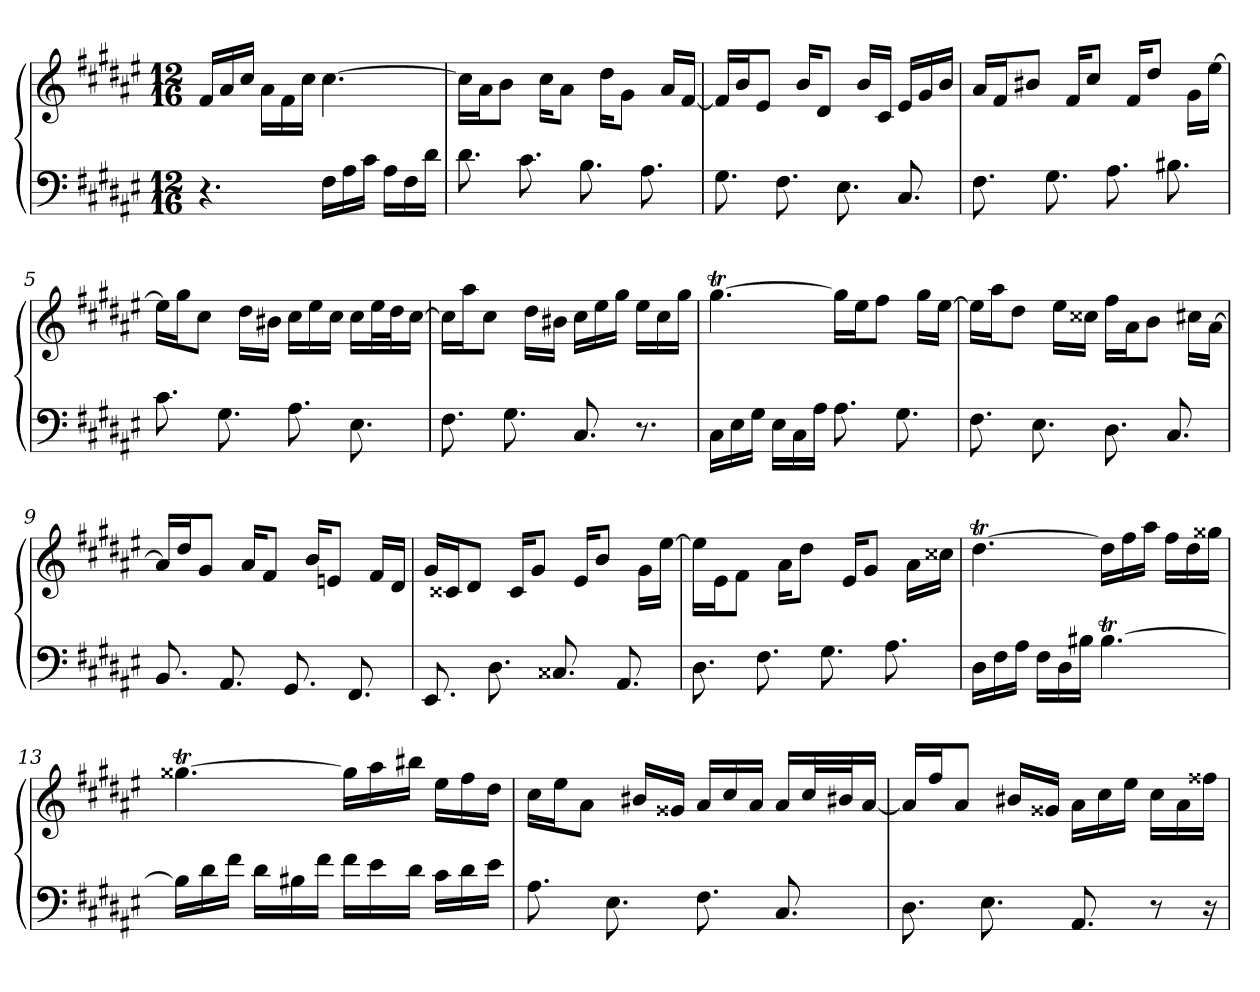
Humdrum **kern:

**kern	**kern
*part1	*part1
*staff2	*staff1
*clefF4	*clefG2
*k[f#c#g#d#a#e#]	*k[f#c#g#d#a#e#]
*F#:	*F#:
*M12/16	*M12/16
*MM84	*MM84
=1	=1
4.r	16f#/LL
.	16a#/
.	16cc#/JJ
.	16a#\LL
.	16f#\
.	16cc#\JJ
16F#\LL	[4.cc#
16A#\	.
16c#\JJ	.
16A#\LL	.
16F#\	.
16d#\JJ	.
=2	=2
8.d#	16cc#\LL]
.	16a#\J
.	8b\J
8.c#	.
.	16cc#\KL
.	8a#\J
8.B	.
.	16dd#\KL
.	8g#\J
8.A#	.
.	16a#/LL
.	[16f#/JJ
=3	=3
8.G#	16f#/LL]
.	16b/J
.	8e#/J
8.F#	.
.	16b/KL
.	8d#/J
8.E#	.
.	16b/LL
.	16c#/JJ
8.C#	16e#/LL
.	16g#/
.	16b/JJ
=4	=4
8.F#	16a#/LL
.	16f#/J
.	8b#X/J
8.G#	.
.	16f#/KL
.	8cc#/J
8.A#	.
.	16f#/KL
.	8dd#/J
8.B#X	.
.	16g#\LL
.	[16ee#\JJ
=5	=5
8.c#	16ee#\LL]
.	16gg#\J
.	8cc#\J
8.G#	.
.	16dd#\LL
.	16b#X\JJ
8.A#	16cc#\LL
.	16ee#\
.	16cc#\JJ
8.E#	16cc#\LL
.	32ee#\L
.	32dd#\J
.	[16cc#\JJ
=6	=6
8.F#	16cc#\LL]
.	16aa#\J
.	8cc#\J
8.G#	.
.	16dd#\LL
.	16b#X\JJ
8.C#	16cc#\LL
.	16ee#\
.	16gg#\JJ
8.r	16ee#\LL
.	16cc#\
.	16gg#\JJ
=7	=7
16C#\LL	[4.gg#T
16E#\	.
16G#\JJ	.
16E#\LL	.
16C#\	.
16A#\JJ	.
8.A#	16gg#\LL]
.	16ee#\J
.	8ff#\J
8.G#	.
.	16gg#\LL
.	[16ee#\JJ
=8	=8
8.F#	16ee#\LL]
.	16aa#\J
.	8dd#\J
8.E#	.
.	16ee#\LL
.	16cc##X\JJ
8.D#	16ff#\LL
.	16a#\J
.	8b\J
8.C#	.
.	16cc#X\LL
.	[16a#\JJ
=9	=9
8.BB	16a#/LL]
.	16dd#/J
.	8g#/J
8.AA#	.
.	16a#/KL
.	8f#/J
8.GG#	.
.	16b/KL
.	8en/J
8.FF#	.
.	16f#/LL
.	16d#/JJ
=10	=10
8.EE#	16g#/LL
.	16c##X/J
.	8d#/J
8.D#	.
.	16c##/KL
.	8g#/J
8.C##X	.
.	16e#/KL
.	8b/J
8.AA#	.
.	16g#\LL
.	[16ee#\JJ
=11	=11
8.D#	16ee#\LL]
.	16e#\J
.	8f#\J
8.F#	.
.	16a#\KL
.	8dd#\J
8.G#	.
.	16e#/KL
.	8g#/J
8.A#	.
.	16a#\LL
.	16cc##X\JJ
=12	=12
16D#\LL	[4.dd#T
16F#\	.
16A#\JJ	.
16F#\LL	.
16D#\	.
16B#X\JJ	.
[4.B#t	16dd#\LL]
.	16ff#\
.	16aa#\JJ
.	16ff#\LL
.	16dd#\
.	16gg##X\JJ
=13	=13
16B#\LL]	[4.gg##Xt
16d#\	.
16f#\JJ	.
16d#\LL	.
16B#X\	.
16f#\JJ	.
16f#\LL	16gg##\LL]
16e#\	16aa#\
16d#\JJ	16bb#X\JJ
16c#\LL	16ee#\LL
16d#\	16ff#\
16e#\JJ	16dd#\JJ
=14	=14
8.A#	16cc#\LL
.	16ee#\J
.	8a#\J
8.E#	.
.	16b#X/LL
.	16g##X/JJ
8.F#	16a#/LL
.	16cc#/
.	16a#/JJ
8.C#	16a#/LL
.	32cc#/L
.	32b#X/J
.	[16a#/JJ
=15	=15
8.D#	16a#/LL]
.	16ff#/J
.	8a#/J
8.E#	.
.	16b#X/LL
.	16g##X/JJ
8.AA#	16a#\LL
.	16cc#\
.	16ee#\JJ
8r	16cc#\LL
.	16a#\
16r	16ff##X\JJ
=	=
*-	*-
